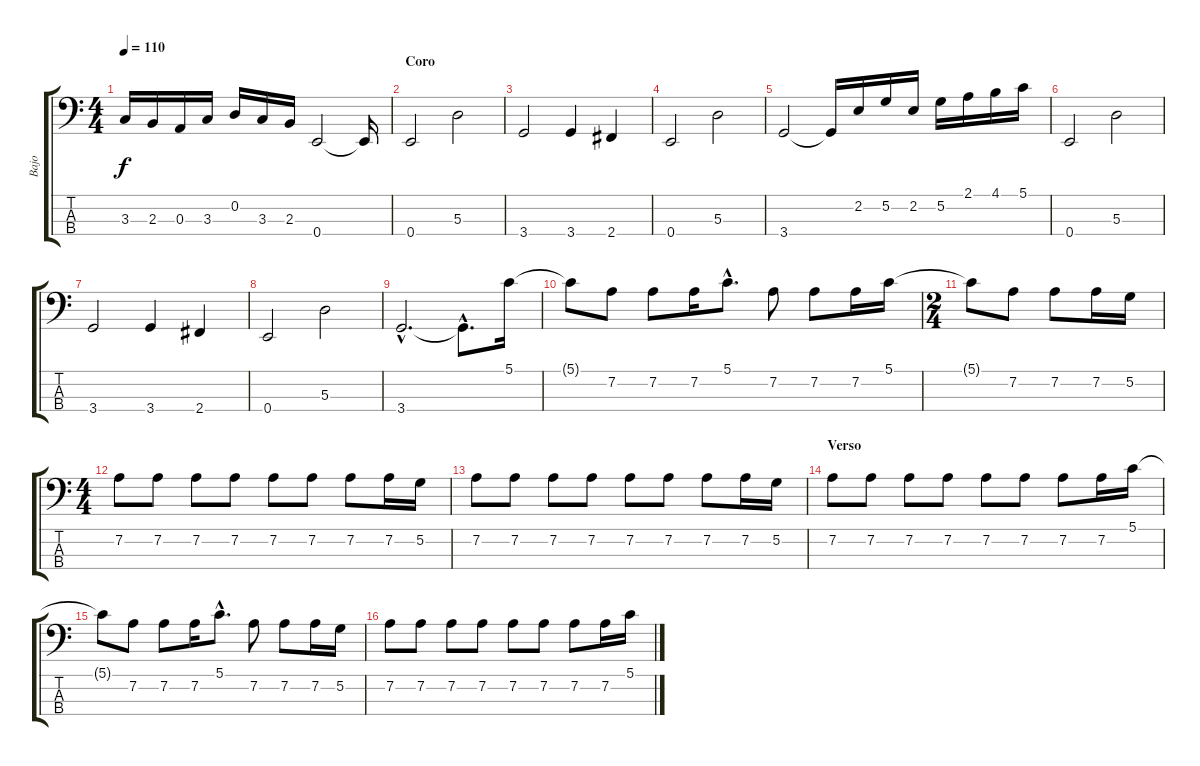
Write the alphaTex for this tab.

\track ("Bajo" "Bajo") {instrument electricbassfinger}
\staff {score tabs}
\tuning (G2 D2 A1 E1) {hide}
\ts (4 4)
\tempo 110
\clef f4
\ks c
3.3.16{dy f} 2.3.16 0.3.16 3.3.16 0.2.16 3.3.16 2.3.16 0.4.2 0.4{t}.16 |
\section ("" "Coro")
0.4.2 5.3.2 |
3.4.2 3.4.4 2.4.4 |
0.4.2 5.3.2 |
3.4.2 3.4{t}.16 2.2.16 5.2.16 2.2.16 5.2.16 2.1.16 4.1.16 5.1.16 |
0.4.2 5.3.2 |
3.4.2 3.4.4 2.4.4 |
0.4.2 5.3.2 |
3.4{hac}.2{d} 3.4{hac t}.8{d} 5.1.16 |
\section ("" "")
5.1{t}.8 7.2.8 7.2.8 7.2.16 5.1{hac}.8{d} 7.2.8 7.2.8 7.2.16 5.1.16 |
\ts (2 4)
5.1{t}.8 7.2.8 7.2.8 7.2.16 5.2.16 |
\ts (4 4)
7.2.8 7.2.8 7.2.8 7.2.8 7.2.8 7.2.8 7.2.8 7.2.16 5.2.16 |
7.2.8 7.2.8 7.2.8 7.2.8 7.2.8 7.2.8 7.2.8 7.2.16 5.2.16 |
\section ("" "Verso")
7.2.8 7.2.8 7.2.8 7.2.8 7.2.8 7.2.8 7.2.8 7.2.16 5.1.16 |
5.1{t}.8 7.2.8 7.2.8 7.2.16 5.1{hac}.8{d} 7.2.8 7.2.8 7.2.16 5.2.16 |
7.2.8 7.2.8 7.2.8 7.2.8 7.2.8 7.2.8 7.2.8 7.2.16 5.1.16
